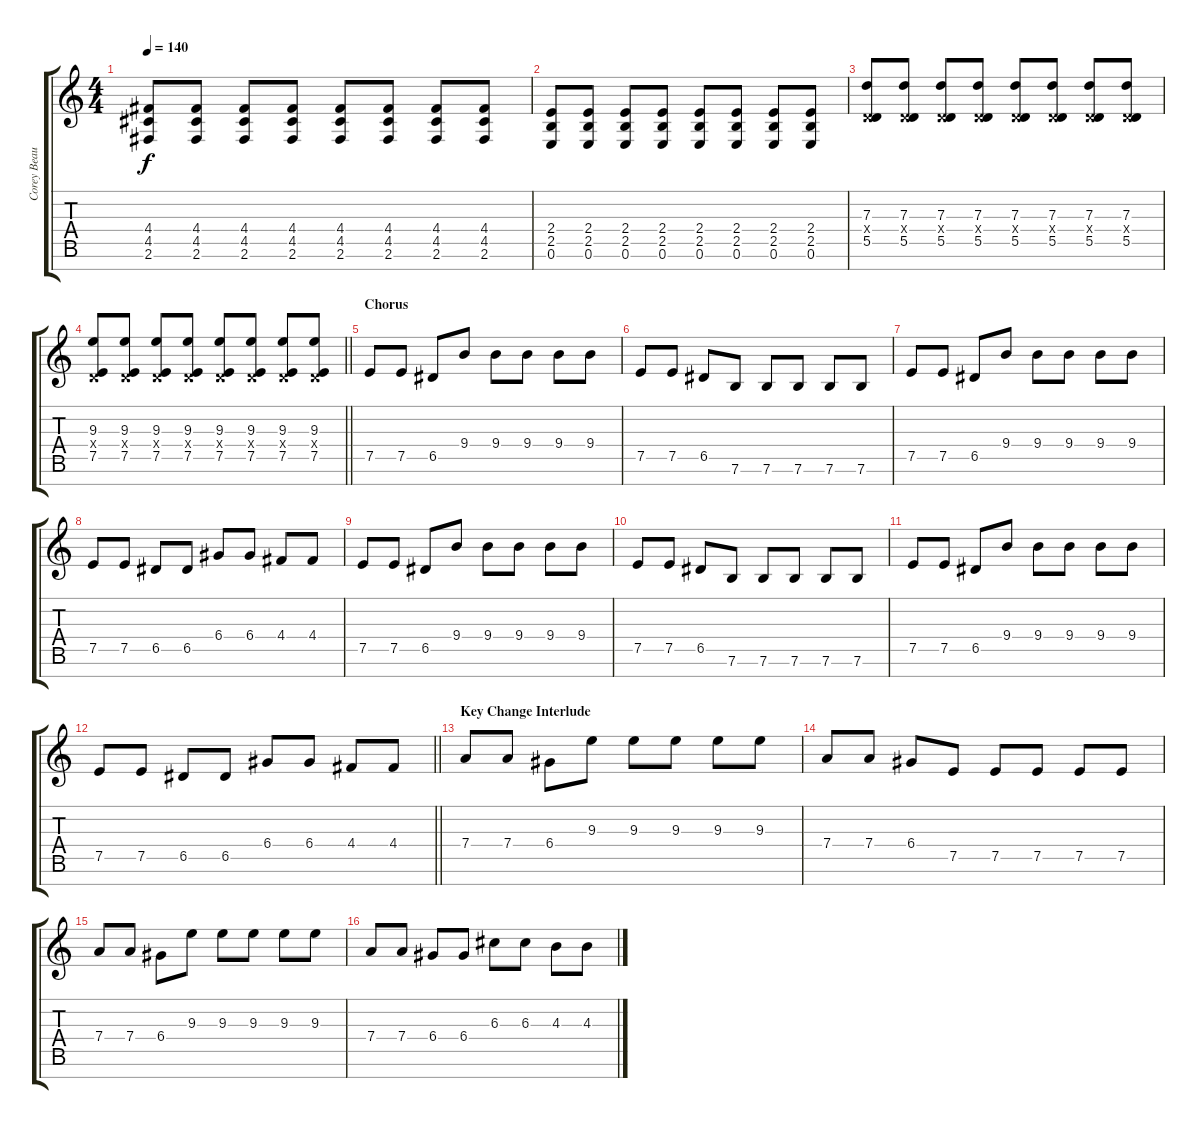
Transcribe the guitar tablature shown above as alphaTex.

\track ("Corey Beaulieu" "Corey Beau") {instrument distortionguitar}
\staff {score tabs}
\tuning (E4 B3 G3 D3 A2 E2 B1) {hide}
\ts (4 4)
\tempo 140
\clef g2
\ks c
(4.4 4.5 2.6).8{dy f volume 13 balance 8 instrument distortionguitar} (4.4 4.5 2.6).8 (4.4 4.5 2.6).8 (4.4 4.5 2.6).8 (4.4 4.5 2.6).8 (4.4 4.5 2.6).8 (4.4 4.5 2.6).8 (4.4 4.5 2.6).8 |
(2.4 2.5 0.6).8 (2.4 2.5 0.6).8 (2.4 2.5 0.6).8 (2.4 2.5 0.6).8 (2.4 2.5 0.6).8 (2.4 2.5 0.6).8 (2.4 2.5 0.6).8 (2.4 2.5 0.6).8 |
(7.3 0.4{x} 5.5).8{volume 9} (7.3 0.4{x} 5.5).8 (7.3 0.4{x} 5.5).8 (7.3 0.4{x} 5.5).8 (7.3 0.4{x} 5.5).8 (7.3 0.4{x} 5.5).8 (7.3 0.4{x} 5.5).8 (7.3 0.4{x} 5.5).8 |
\barLineRight lightlight
(9.3 0.4{x} 7.5).8 (9.3 0.4{x} 7.5).8 (9.3 0.4{x} 7.5).8 (9.3 0.4{x} 7.5).8 (9.3 0.4{x} 7.5).8 (9.3 0.4{x} 7.5).8 (9.3 0.4{x} 7.5).8 (9.3 0.4{x} 7.5).8 |
\section ("" "Chorus")
7.5.8{volume 15} 7.5.8 6.5.8 9.4.8 9.4.8 9.4.8 9.4.8 9.4.8 |
7.5.8 7.5.8 6.5.8 7.6.8 7.6.8 7.6.8 7.6.8 7.6.8 |
7.5.8 7.5.8 6.5.8 9.4.8 9.4.8 9.4.8 9.4.8 9.4.8 |
7.5.8 7.5.8 6.5.8 6.5.8 6.4.8 6.4.8 4.4.8 4.4.8 |
7.5.8 7.5.8 6.5.8 9.4.8 9.4.8 9.4.8 9.4.8 9.4.8 |
7.5.8 7.5.8 6.5.8 7.6.8 7.6.8 7.6.8 7.6.8 7.6.8 |
7.5.8 7.5.8 6.5.8 9.4.8 9.4.8 9.4.8 9.4.8 9.4.8 |
\barLineRight lightlight
7.5.8 7.5.8 6.5.8 6.5.8 6.4.8 6.4.8 4.4.8 4.4.8 |
\section ("" "Key Change Interlude")
7.4.8 7.4.8 6.4.8 9.3.8 9.3.8 9.3.8 9.3.8 9.3.8 |
7.4.8 7.4.8 6.4.8 7.5.8 7.5.8 7.5.8 7.5.8 7.5.8 |
7.4.8 7.4.8 6.4.8 9.3.8 9.3.8 9.3.8 9.3.8 9.3.8 |
7.4.8 7.4.8 6.4.8 6.4.8 6.3.8 6.3.8 4.3.8 4.3.8
